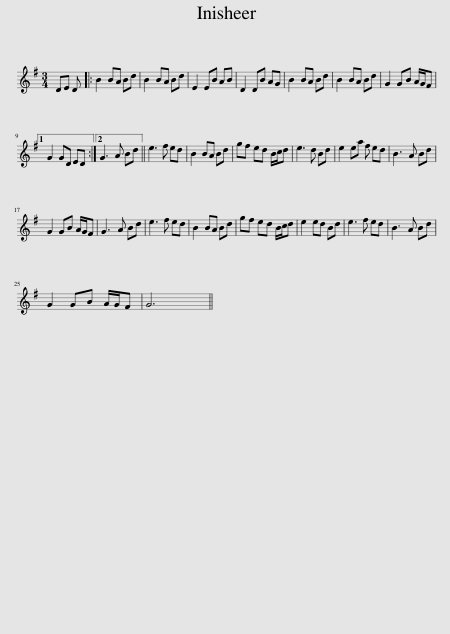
X:1
L:1/8
M:3/4
I:linebreak $
K:G
V:1 treble
V:1
 DE D |: B2 BA Bd | B2 BA Bd | E2 EB AB | D2 DB AG | %5
 B2 BA Bd | B2 BA Bd | G2 GB A/G/F |1$ G2 GD ED :|2 G3 A Bd || %10
 e3 f ed | B2 BA Bd | gf ed B/c/d | e3 d Bd | e2 ea f ed | %15
 B3 A Bd |$ G2 GB A/G/F | G3 A Bd | e3 f ed | B2 BA Bd | %20
 gf ed B/c/d | e2 ed Bd | e3 f ed | B3 A Bd |$ G2 GB A/G/F | %25
 G6 || %26
